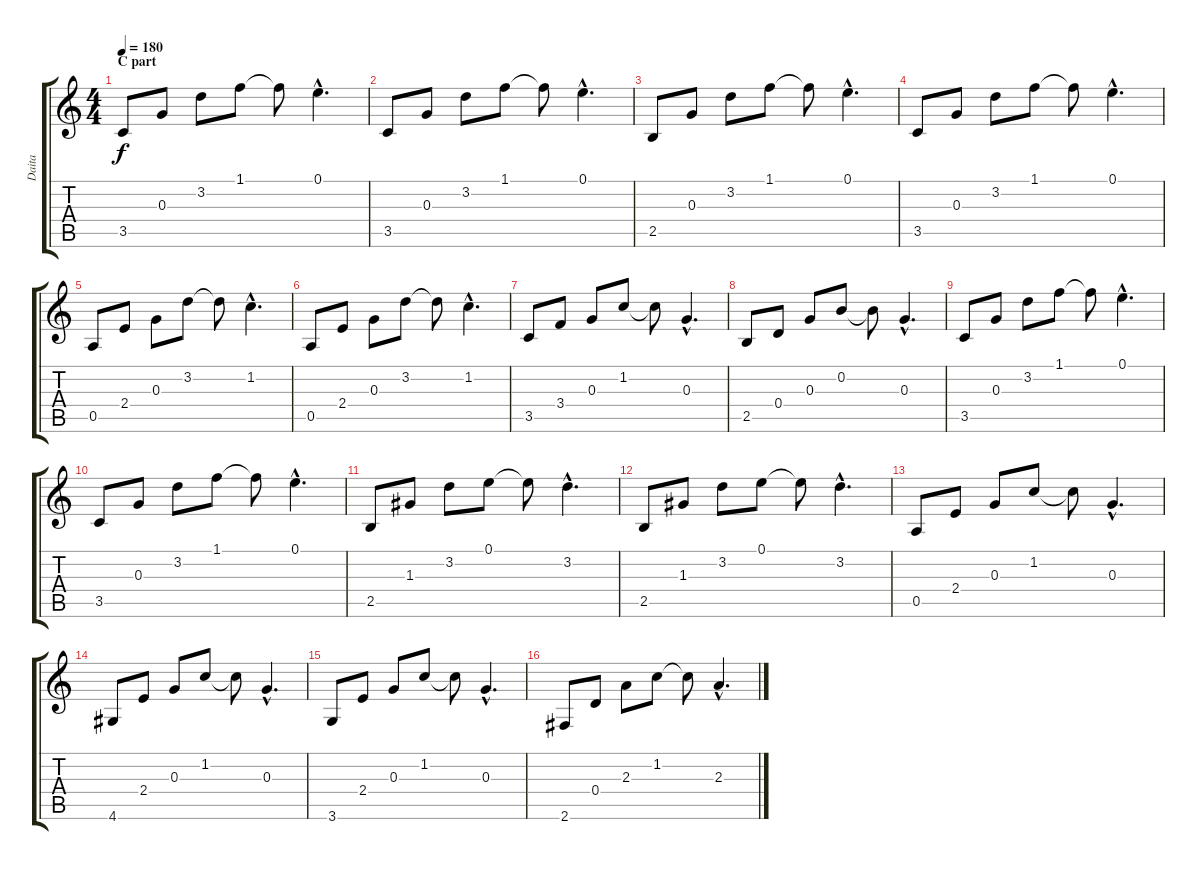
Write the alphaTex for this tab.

\track ("Daita" "Daita") {instrument distortionguitar}
\staff {score tabs}
\tuning (E4 B3 G3 D3 A2 E2) {hide}
\ts (4 4)
\section ("" "C part")
\tempo 180
\clef g2
\ks c
3.5.8{dy f} 0.3.8 3.2.8 1.1.8 1.1{t}.8 0.1{hac}.4{d} |
3.5.8 0.3.8 3.2.8 1.1.8 1.1{t}.8 0.1{hac}.4{d} |
2.5.8 0.3.8 3.2.8 1.1.8 1.1{t}.8 0.1{hac}.4{d} |
3.5.8 0.3.8 3.2.8 1.1.8 1.1{t}.8 0.1{hac}.4{d} |
0.5.8 2.4.8 0.3.8 3.2.8 3.2{t}.8 1.2{hac}.4{d} |
0.5.8 2.4.8 0.3.8 3.2.8 3.2{t}.8 1.2{hac}.4{d} |
3.5.8 3.4.8 0.3.8 1.2.8 1.2{t}.8 0.3{hac}.4{d} |
2.5.8 0.4.8 0.3.8 0.2.8 0.2{t}.8 0.3{hac}.4{d} |
3.5.8 0.3.8 3.2.8 1.1.8 1.1{t}.8 0.1{hac}.4{d} |
3.5.8 0.3.8 3.2.8 1.1.8 1.1{t}.8 0.1{hac}.4{d} |
2.5.8 1.3.8 3.2.8 0.1.8 0.1{t}.8 3.2{hac}.4{d} |
2.5.8 1.3.8 3.2.8 0.1.8 0.1{t}.8 3.2{hac}.4{d} |
0.5.8 2.4.8 0.3.8 1.2.8 1.2{t}.8 0.3{hac}.4{d} |
4.6.8 2.4.8 0.3.8 1.2.8 1.2{t}.8 0.3{hac}.4{d} |
3.6.8 2.4.8 0.3.8 1.2.8 1.2{t}.8 0.3{hac}.4{d} |
2.6.8 0.4.8 2.3.8 1.2.8 1.2{t}.8 2.3{hac}.4{d}
